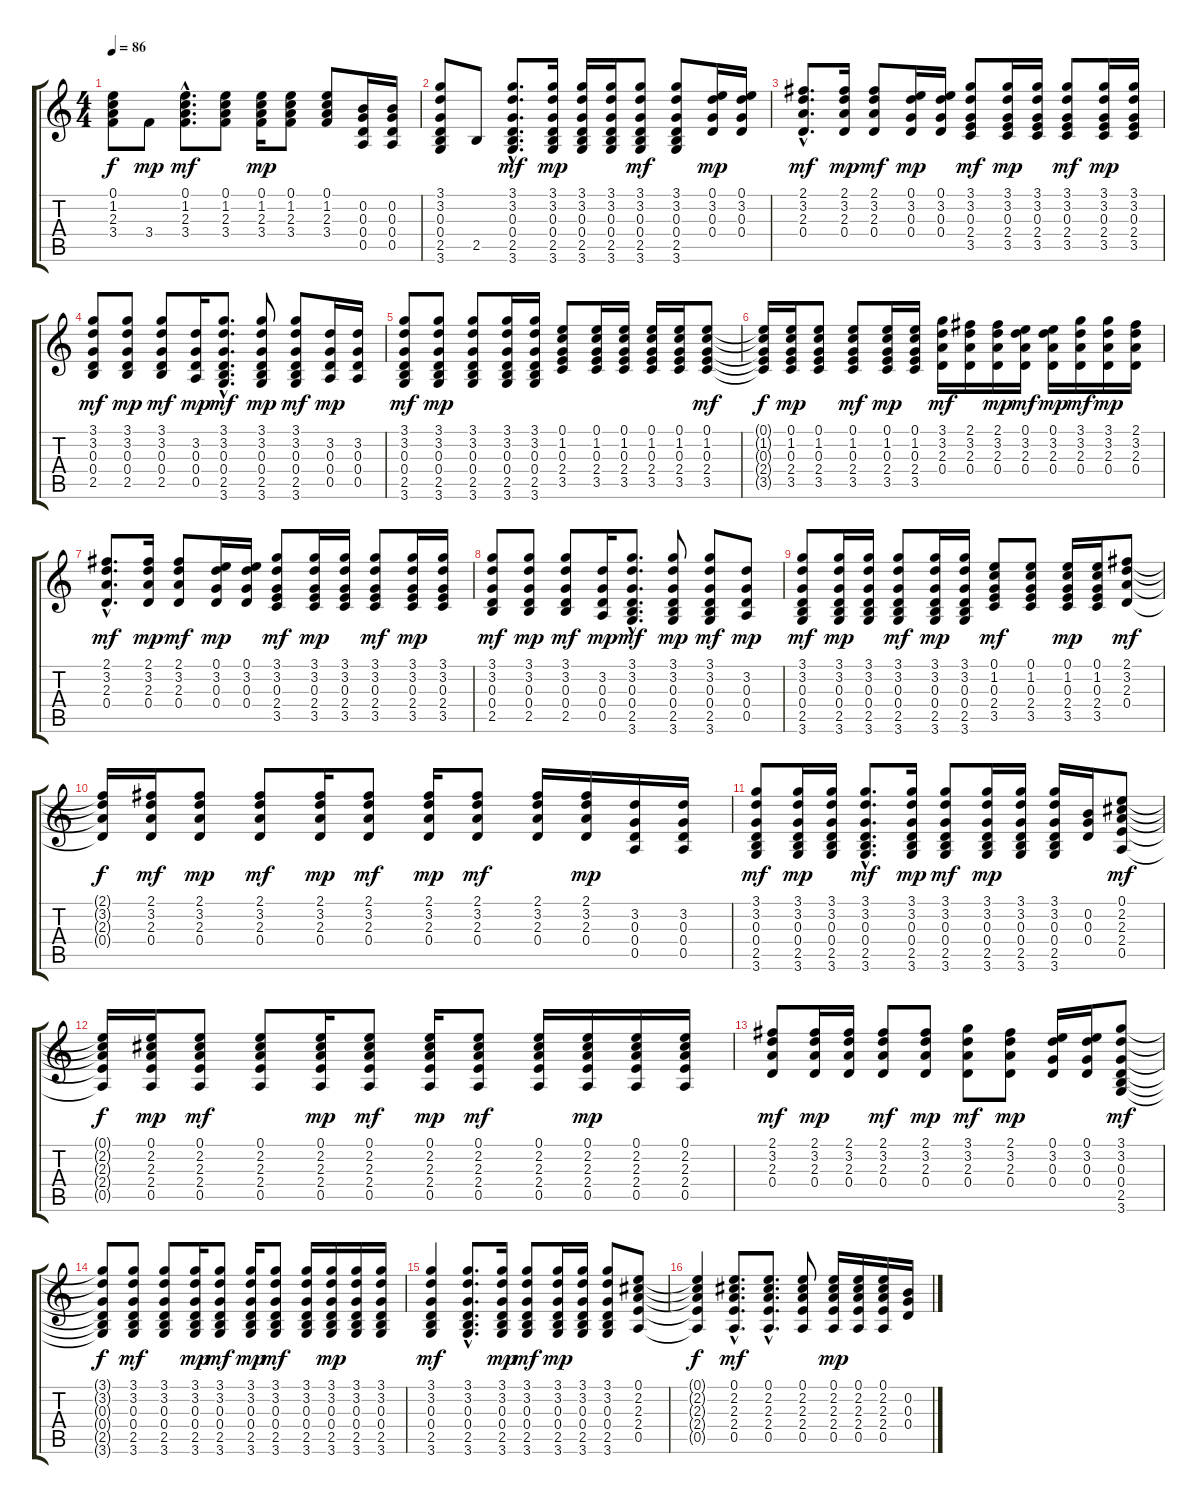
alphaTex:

\track "" {instrument acousticguitarsteel}
\staff {score tabs}
\tuning (E4 B3 G3 D3 A2 E2) {hide}
\ts (4 4)
\tempo 86
\clef g2
\ks c
(0.1{t} 1.2{t} 2.3{t} 3.4{t}).8{dy f} 3.4.8{dy mp} (0.1{hac} 1.2{hac} 2.3{hac} 3.4{hac}).8{d dy mf} (0.1 1.2 2.3 3.4).8 (0.1 1.2 2.3 3.4).16{dy mp} (0.1 1.2 2.3 3.4).8 (0.1 1.2 2.3 3.4).8 (0.2 0.3 0.4 0.5).16 (0.2 0.3 0.4 0.5).16 |
(3.1 3.2 0.3 0.4 2.5 3.6).8 2.5.8 (3.1{hac} 3.2{hac} 0.3{hac} 0.4{hac} 2.5{hac} 3.6{hac}).8{d dy mf} (3.1 3.2 0.3 0.4 2.5 3.6).16{dy mp} (3.1 3.2 0.3 0.4 2.5 3.6).16 (3.1 3.2 0.3 0.4 2.5 3.6).16 (3.1 3.2 0.3 0.4 2.5 3.6).8{dy mf} (3.1 3.2 0.3 0.4 2.5 3.6).8 (0.1 3.2 0.3 0.4).16{dy mp} (0.1 3.2 0.3 0.4).16 |
(2.1{hac} 3.2{hac} 2.3{hac} 0.4{hac}).8{d dy mf} (2.1 3.2 2.3 0.4).16{dy mp} (2.1 3.2 2.3 0.4).8{dy mf} (0.1 3.2 0.3 0.4).16{dy mp} (0.1 3.2 0.3 0.4).16 (3.1 3.2 0.3 2.4 3.5).8{dy mf} (3.1 3.2 0.3 2.4 3.5).16{dy mp} (3.1 3.2 0.3 2.4 3.5).16 (3.1 3.2 0.3 2.4 3.5).8{dy mf} (3.1 3.2 0.3 2.4 3.5).16{dy mp} (3.1 3.2 0.3 2.4 3.5).16 |
(3.1 3.2 0.3 0.4 2.5).8{dy mf} (3.1 3.2 0.3 0.4 2.5).8{dy mp} (3.1 3.2 0.3 0.4 2.5).8{dy mf} (3.2 0.3 0.4 0.5).16{dy mp} (3.1{hac} 3.2{hac} 0.3{hac} 0.4{hac} 2.5{hac} 3.6{hac}).8{d dy mf} (3.1 3.2 0.3 0.4 2.5 3.6).8{dy mp} (3.1 3.2 0.3 0.4 2.5 3.6).8{dy mf} (3.2 0.3 0.4 0.5).16{dy mp} (3.2 0.3 0.4 0.5).16 |
(3.1 3.2 0.3 0.4 2.5 3.6).8{dy mf} (3.1 3.2 0.3 0.4 2.5 3.6).8{dy mp} (3.1 3.2 0.3 0.4 2.5 3.6).8 (3.1 3.2 0.3 0.4 2.5 3.6).16 (3.1 3.2 0.3 0.4 2.5 3.6).16 (0.1 1.2 0.3 2.4 3.5).8 (0.1 1.2 0.3 2.4 3.5).16 (0.1 1.2 0.3 2.4 3.5).16 (0.1 1.2 0.3 2.4 3.5).16 (0.1 1.2 0.3 2.4 3.5).16 (0.1 1.2 0.3 2.4 3.5).8{dy mf} |
(0.1{t} 1.2{t} 0.3{t} 2.4{t} 3.5{t}).16{dy f} (0.1 1.2 0.3 2.4 3.5).16{dy mp} (0.1 1.2 0.3 2.4 3.5).8 (0.1 1.2 0.3 2.4 3.5).8{dy mf} (0.1 1.2 0.3 2.4 3.5).16{dy mp} (0.1 1.2 0.3 2.4 3.5).16 (3.1 3.2 2.3 0.4).16{dy mf} (2.1 3.2 2.3 0.4).16 (2.1 3.2 2.3 0.4).16{dy mp} (0.1 3.2 2.3 0.4).16{dy mf} (0.1 3.2 2.3 0.4).16{dy mp} (3.1 3.2 2.3 0.4).16{dy mf} (3.1 3.2 2.3 0.4).16{dy mp} (2.1 3.2 2.3 0.4).16 |
(2.1{hac} 3.2{hac} 2.3{hac} 0.4{hac}).8{d dy mf} (2.1 3.2 2.3 0.4).16{dy mp} (2.1 3.2 2.3 0.4).8{dy mf} (0.1 3.2 0.3 0.4).16{dy mp} (0.1 3.2 0.3 0.4).16 (3.1 3.2 0.3 2.4 3.5).8{dy mf} (3.1 3.2 0.3 2.4 3.5).16{dy mp} (3.1 3.2 0.3 2.4 3.5).16 (3.1 3.2 0.3 2.4 3.5).8{dy mf} (3.1 3.2 0.3 2.4 3.5).16{dy mp} (3.1 3.2 0.3 2.4 3.5).16 |
(3.1 3.2 0.3 0.4 2.5).8{dy mf} (3.1 3.2 0.3 0.4 2.5).8{dy mp} (3.1 3.2 0.3 0.4 2.5).8{dy mf} (3.2 0.3 0.4 0.5).16{dy mp} (3.1{hac} 3.2{hac} 0.3{hac} 0.4{hac} 2.5{hac} 3.6{hac}).8{d dy mf} (3.1 3.2 0.3 0.4 2.5 3.6).8{dy mp} (3.1 3.2 0.3 0.4 2.5 3.6).8{dy mf} (3.2 0.3 0.4 0.5).8{dy mp} |
(3.1 3.2 0.3 0.4 2.5 3.6).8{dy mf} (3.1 3.2 0.3 0.4 2.5 3.6).16{dy mp} (3.1 3.2 0.3 0.4 2.5 3.6).16 (3.1 3.2 0.3 0.4 2.5 3.6).8{dy mf} (3.1 3.2 0.3 0.4 2.5 3.6).16{dy mp} (3.1 3.2 0.3 0.4 2.5 3.6).16 (0.1 1.2 0.3 2.4 3.5).8{dy mf} (0.1 1.2 0.3 2.4 3.5).8 (0.1 1.2 0.3 2.4 3.5).16{dy mp} (0.1 1.2 0.3 2.4 3.5).16 (2.1 3.2 2.3 0.4).8{dy mf} |
(2.1{t} 3.2{t} 2.3{t} 0.4{t}).16{dy f} (2.1 3.2 2.3 0.4).16{dy mf} (2.1 3.2 2.3 0.4).8{dy mp} (2.1 3.2 2.3 0.4).8{dy mf} (2.1 3.2 2.3 0.4).16{dy mp} (2.1 3.2 2.3 0.4).8{dy mf} (2.1 3.2 2.3 0.4).16{dy mp} (2.1 3.2 2.3 0.4).8{dy mf} (2.1 3.2 2.3 0.4).16 (2.1 3.2 2.3 0.4).16{dy mp} (3.2 0.3 0.4 0.5).16 (3.2 0.3 0.4 0.5).16 |
(3.1 3.2 0.3 0.4 2.5 3.6).8{dy mf} (3.1 3.2 0.3 0.4 2.5 3.6).16{dy mp} (3.1 3.2 0.3 0.4 2.5 3.6).16 (3.1{hac} 3.2{hac} 0.3{hac} 0.4{hac} 2.5{hac} 3.6{hac}).8{d dy mf} (3.1 3.2 0.3 0.4 2.5 3.6).16{dy mp} (3.1 3.2 0.3 0.4 2.5 3.6).8{dy mf} (3.1 3.2 0.3 0.4 2.5 3.6).16{dy mp} (3.1 3.2 0.3 0.4 2.5 3.6).16 (3.1 3.2 0.3 0.4 2.5 3.6).16 (0.2 0.3 0.4).16 (0.1 2.2 2.3 2.4 0.5).8{dy mf} |
(0.1{t} 2.2{t} 2.3{t} 2.4{t} 0.5{t}).16{dy f} (0.1 2.2 2.3 2.4 0.5).16{dy mp} (0.1 2.2 2.3 2.4 0.5).8{dy mf} (0.1 2.2 2.3 2.4 0.5).8 (0.1 2.2 2.3 2.4 0.5).16{dy mp} (0.1 2.2 2.3 2.4 0.5).8{dy mf} (0.1 2.2 2.3 2.4 0.5).16{dy mp} (0.1 2.2 2.3 2.4 0.5).8{dy mf} (0.1 2.2 2.3 2.4 0.5).16 (0.1 2.2 2.3 2.4 0.5).16{dy mp} (0.1 2.2 2.3 2.4 0.5).16 (0.1 2.2 2.3 2.4 0.5).16 |
(2.1 3.2 2.3 0.4).8{dy mf} (2.1 3.2 2.3 0.4).16{dy mp} (2.1 3.2 2.3 0.4).16 (2.1 3.2 2.3 0.4).8{dy mf} (2.1 3.2 2.3 0.4).8{dy mp} (3.1 3.2 2.3 0.4).8{dy mf} (2.1 3.2 2.3 0.4).8{dy mp} (0.1 3.2 0.3 0.4).16 (0.1 3.2 0.3 0.4).16 (3.1 3.2 0.3 0.4 2.5 3.6).8{dy mf} |
(3.1{t} 3.2{t} 0.3{t} 0.4{t} 2.5{t} 3.6{t}).8{dy f} (3.1 3.2 0.3 0.4 2.5 3.6).8{dy mf} (3.1 3.2 0.3 0.4 2.5 3.6).8 (3.1 3.2 0.3 0.4 2.5 3.6).16{dy mp} (3.1 3.2 0.3 0.4 2.5 3.6).8{dy mf} (3.1 3.2 0.3 0.4 2.5 3.6).16{dy mp} (3.1 3.2 0.3 0.4 2.5 3.6).8{dy mf} (3.1 3.2 0.3 0.4 2.5 3.6).16 (3.1 3.2 0.3 0.4 2.5 3.6).16{dy mp} (3.1 3.2 0.3 0.4 2.5 3.6).16 (3.1 3.2 0.3 0.4 2.5 3.6).16 |
(3.1 3.2 0.3 0.4 2.5 3.6).4{dy mf} (3.1{hac} 3.2{hac} 0.3{hac} 0.4{hac} 2.5{hac} 3.6{hac}).8{d} (3.1 3.2 0.3 0.4 2.5 3.6).16{dy mp} (3.1 3.2 0.3 0.4 2.5 3.6).8{dy mf} (3.1 3.2 0.3 0.4 2.5 3.6).16{dy mp} (3.1 3.2 0.3 0.4 2.5 3.6).16 (3.1 3.2 0.3 0.4 2.5 3.6).8 (0.1 2.2 2.3 2.4 0.5).8 |
(0.1{t} 2.2{t} 2.3{t} 2.4{t} 0.5{t}).4{dy f} (0.1{hac} 2.2{hac} 2.3{hac} 2.4{hac} 0.5{hac}).8{d dy mf} (0.1{hac} 2.2{hac} 2.3{hac} 2.4{hac} 0.5{hac}).8{d} (0.1 2.2 2.3 2.4 0.5).8 (0.1 2.2 2.3 2.4 0.5).16{dy mp} (0.1 2.2 2.3 2.4 0.5).16 (0.1 2.2 2.3 2.4 0.5).16 (0.2 0.3 0.4).16
